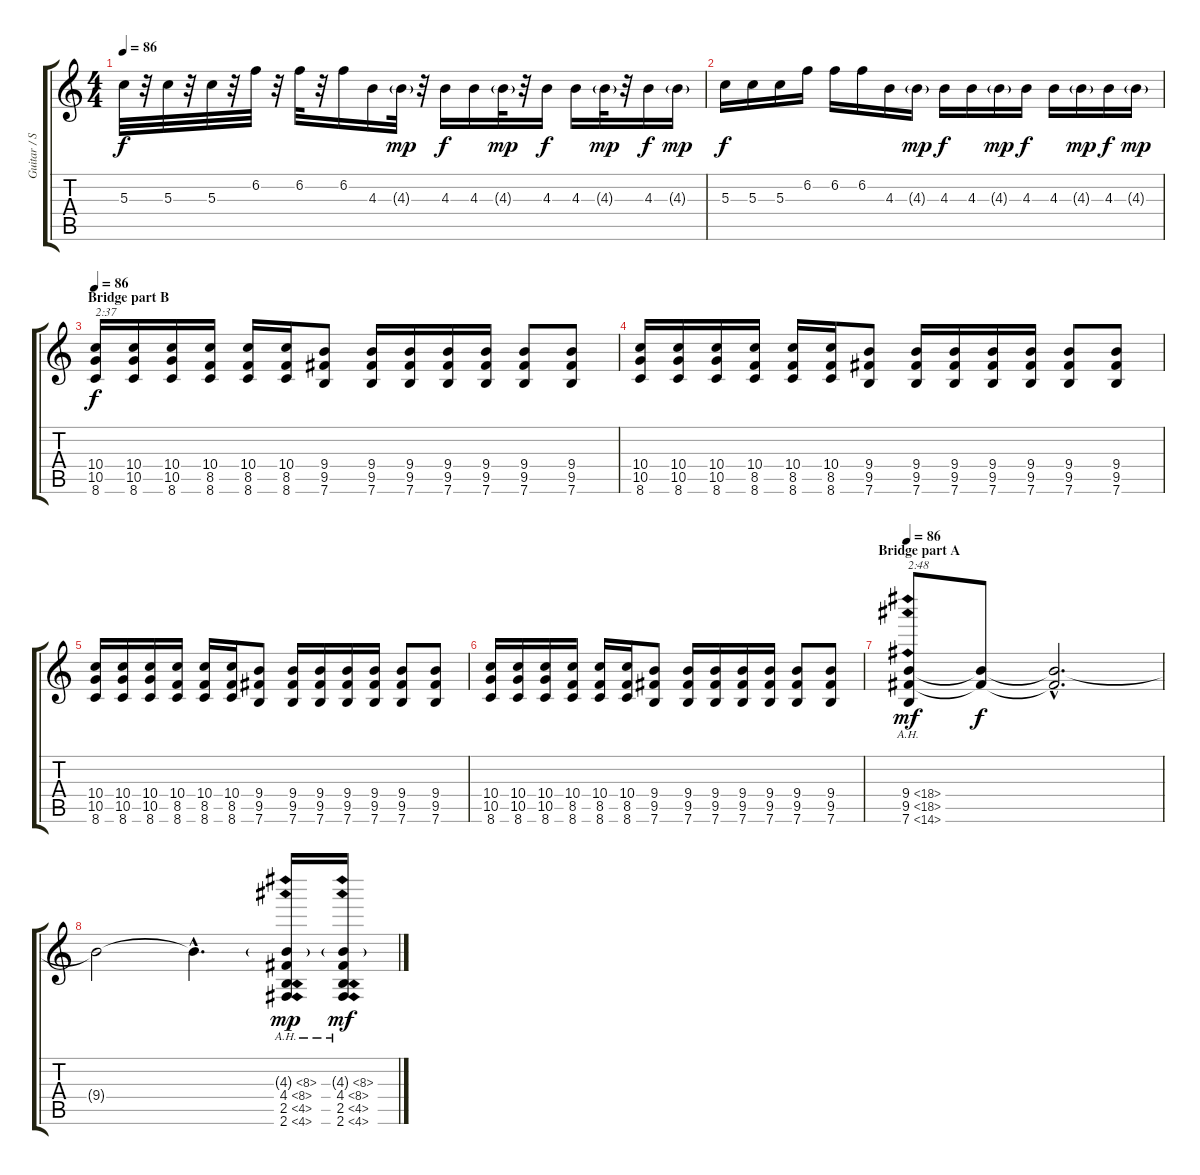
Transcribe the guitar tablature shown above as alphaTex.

\track ("Guitar / Steph Carpenter" "Guitar / S") {instrument overdrivenguitar}
\staff {score tabs}
\tuning (E4 B3 G3 D3 A2 E2) {hide}
\ts (4 4)
\tempo 86
\clef g2
\ks c
5.3.32{dy f volume 14 instrument overdrivenguitar} r.32 5.3.32 r.32 5.3.32 r.32 6.2.32 r.32 6.2.32 r.32 6.2.16 4.3.16 4.3{g}.32{dy mp} r.32 4.3.16{dy f} 4.3.16 4.3{g}.32{dy mp} r.32 4.3.16{dy f} 4.3.16 4.3{g}.32{dy mp} r.32 4.3.16{dy f} 4.3{g}.16{dy mp} |
5.3.16{dy f volume 16 instrument overdrivenguitar} 5.3.16 5.3.16 6.2.16 6.2.16 6.2.16 4.3.16 4.3{g}.16{dy mp} 4.3.16{dy f} 4.3.16 4.3{g}.16{dy mp} 4.3.16{dy f} 4.3.16 4.3{g}.16{dy mp} 4.3.16{dy f} 4.3{g}.16{dy mp} |
\section ("" "Bridge part B")
\tempo 86
(10.4 10.5 8.6).16{txt "2:37" dy f instrument overdrivenguitar} (10.4 10.5 8.6).16 (10.4 10.5 8.6).16 (10.4 8.5 8.6).16 (10.4 8.5 8.6).16 (10.4 8.5 8.6).16 (9.4 9.5 7.6).8 (9.4 9.5 7.6).16 (9.4 9.5 7.6).16 (9.4 9.5 7.6).16 (9.4 9.5 7.6).16 (9.4 9.5 7.6).8 (9.4 9.5 7.6).8 |
(10.4 10.5 8.6).16 (10.4 10.5 8.6).16 (10.4 10.5 8.6).16 (10.4 8.5 8.6).16 (10.4 8.5 8.6).16 (10.4 8.5 8.6).16 (9.4 9.5 7.6).8 (9.4 9.5 7.6).16 (9.4 9.5 7.6).16 (9.4 9.5 7.6).16 (9.4 9.5 7.6).16 (9.4 9.5 7.6).8 (9.4 9.5 7.6).8 |
(10.4 10.5 8.6).16 (10.4 10.5 8.6).16 (10.4 10.5 8.6).16 (10.4 8.5 8.6).16 (10.4 8.5 8.6).16 (10.4 8.5 8.6).16 (9.4 9.5 7.6).8 (9.4 9.5 7.6).16 (9.4 9.5 7.6).16 (9.4 9.5 7.6).16 (9.4 9.5 7.6).16 (9.4 9.5 7.6).8 (9.4 9.5 7.6).8 |
(10.4 10.5 8.6).16 (10.4 10.5 8.6).16 (10.4 10.5 8.6).16 (10.4 8.5 8.6).16 (10.4 8.5 8.6).16 (10.4 8.5 8.6).16 (9.4 9.5 7.6).8 (9.4 9.5 7.6).16 (9.4 9.5 7.6).16 (9.4 9.5 7.6).16 (9.4 9.5 7.6).16 (9.4 9.5 7.6).8 (9.4 9.5 7.6).8 |
\section ("" "Bridge part A")
\tempo 86
(9.4{ah 9} 9.5{ah 9} 7.6{ah 7}).8{txt "2:48" dy mf} (9.4{t} 9.5{t}).8{dy f} (9.4{hac t} 9.5{hac t}).2{d} |
9.4{t}.2 9.4{hac t}.4{d} (4.3{ah 4 g} 4.4{ah 4} 2.5{ah 2} 2.6{ah 2}).16{dy mp} (4.3{ah 4 ss g} 4.4{ah 4 ss} 2.5{ah 2 ss} 2.6{ah 2 ss}).16{dy mf}
